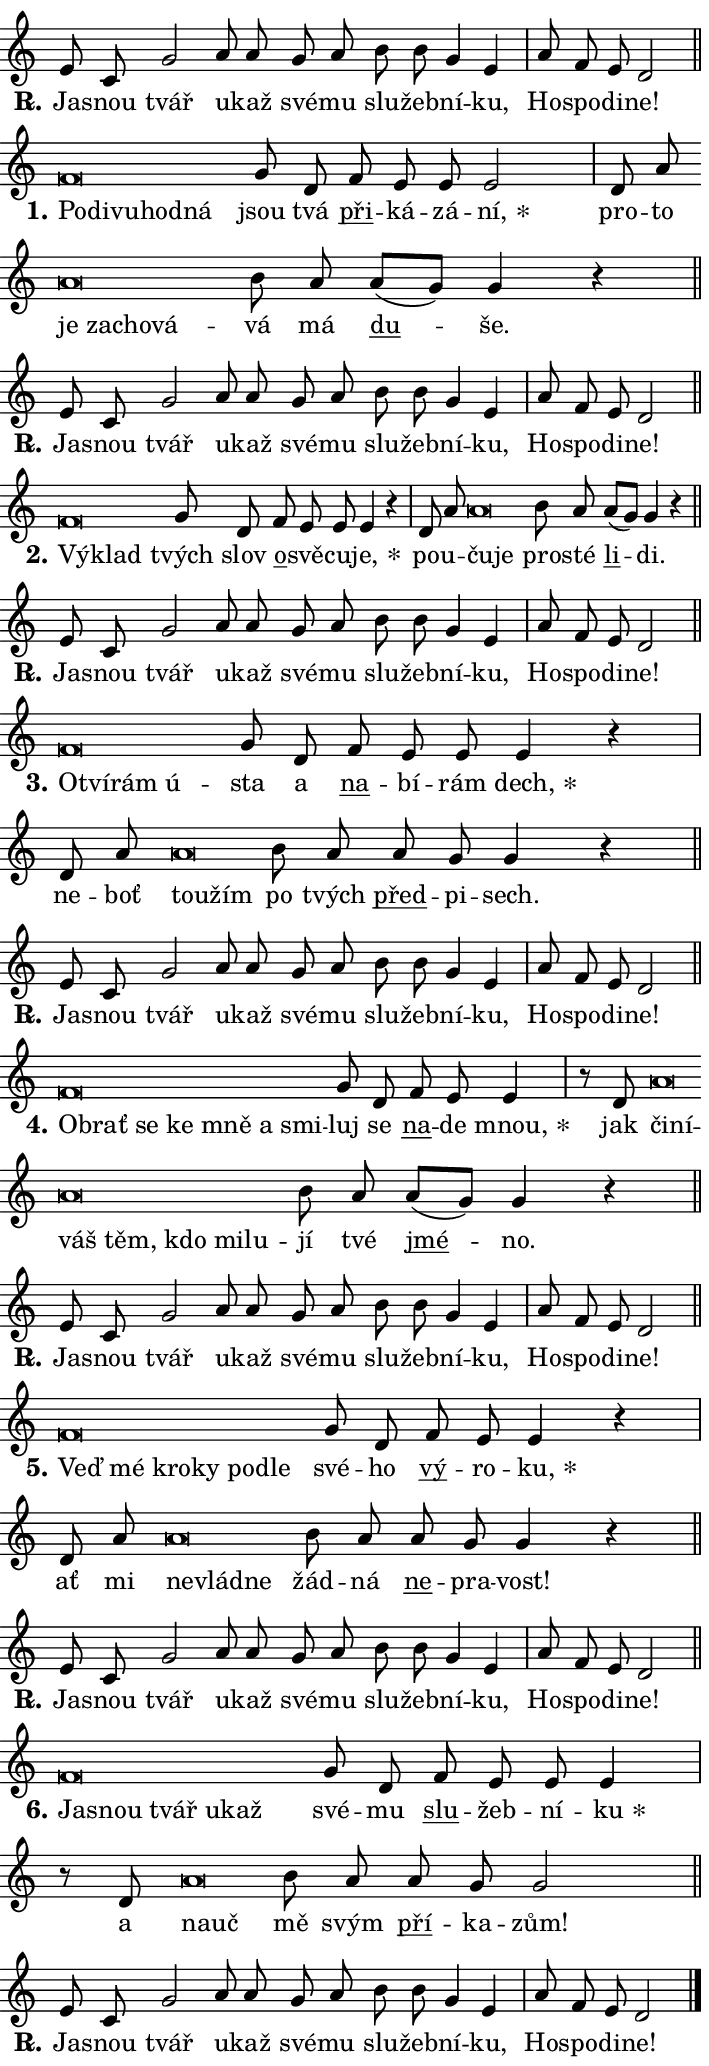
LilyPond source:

\version "2.24.0"
\header { tagline = "" }
\paper {
  indent = 0\cm
  top-margin = 0\cm
  right-margin = 0.13\cm % to fit lyric hyphens
  bottom-margin = 0\cm
  left-margin = 0\cm
  paper-width = 12\cm
  page-breaking = #ly:one-page-breaking
  system-system-spacing.basic-distance = #11
  score-system-spacing.basic-distance = #11
  ragged-last = ##f
}


%% Author: Thomas Morley
%% https://lists.gnu.org/archive/html/lilypond-user/2020-05/msg00002.html
#(define (line-position grob)
"Returns position of @var[grob} in current system:
   @code{'start}, if at first time-step
   @code{'end}, if at last time-step
   @code{'middle} otherwise
"
  (let* ((col (ly:item-get-column grob))
         (ln (ly:grob-object col 'left-neighbor))
         (rn (ly:grob-object col 'right-neighbor))
         (col-to-check-left (if (ly:grob? ln) ln col))
         (col-to-check-right (if (ly:grob? rn) rn col))
         (break-dir-left
           (and
             (ly:grob-property col-to-check-left 'non-musical #f)
             (ly:item-break-dir col-to-check-left)))
         (break-dir-right
           (and
             (ly:grob-property col-to-check-right 'non-musical #f)
             (ly:item-break-dir col-to-check-right))))
        (cond ((eqv? 1 break-dir-left) 'start)
              ((eqv? -1 break-dir-right) 'end)
              (else 'middle))))

#(define (tranparent-at-line-position vctor)
  (lambda (grob)
  "Relying on @code{line-position} select the relevant enry from @var{vctor}.
Used to determine transparency,"
    (case (line-position grob)
      ((end) (not (vector-ref vctor 0)))
      ((middle) (not (vector-ref vctor 1)))
      ((start) (not (vector-ref vctor 2))))))

noteHeadBreakVisibility =
#(define-music-function (break-visibility)(vector?)
"Makes @code{NoteHead}s transparent relying on @var{break-visibility}"
#{
  \override NoteHead.transparent =
    #(tranparent-at-line-position break-visibility)
#})

#(define delete-ledgers-for-transparent-note-heads
  (lambda (grob)
    "Reads whether a @code{NoteHead} is transparent.
If so this @code{NoteHead} is removed from @code{'note-heads} from
@var{grob}, which is supposed to be @code{LedgerLineSpanner}.
As a result ledgers are not printed for this @code{NoteHead}"
    (let* ((nhds-array (ly:grob-object grob 'note-heads))
           (nhds-list
             (if (ly:grob-array? nhds-array)
                 (ly:grob-array->list nhds-array)
                 '()))
           ;; Relies on the transparent-property being done before
           ;; Staff.LedgerLineSpanner.after-line-breaking is executed.
           ;; This is fragile ...
           (to-keep
             (remove
               (lambda (nhd)
                 (ly:grob-property nhd 'transparent #f))
               nhds-list)))
      ;; TODO find a better method to iterate over grob-arrays, similiar
      ;; to filter/remove etc for lists
      ;; For now rebuilt from scratch
      (set! (ly:grob-object grob 'note-heads)  '())
      (for-each
        (lambda (nhd)
          (ly:pointer-group-interface::add-grob grob 'note-heads nhd))
        to-keep))))

squashNotes = {
  \override NoteHead.X-extent = #'(-0.2 . 0.2)
  \override NoteHead.Y-extent = #'(-0.75 . 0)
  \override NoteHead.stencil =
    #(lambda (grob)
       (let ((pos (ly:grob-property grob 'staff-position)))
         (begin
           (if (< pos -7) (display "ERROR: Lower brevis then expected\n") (display ""))
           (if (<= pos -6) ly:text-interface::print ly:note-head::print))))
}
unSquashNotes = {
  \revert NoteHead.X-extent
  \revert NoteHead.Y-extent
  \revert NoteHead.stencil
}

hideNotes = \noteHeadBreakVisibility #begin-of-line-visible
unHideNotes = \noteHeadBreakVisibility #all-visible

% work-around for resetting accidentals
% https://lilypond.org/doc/v2.23/Documentation/notation/displaying-rhythms#unmetered-music
cadenzaMeasure = {
  \cadenzaOff
  \partial 1024 s1024
  \cadenzaOn
}

#(define-markup-command (accent layout props text) (markup?)
  "Underline accented syllable"
  (interpret-markup layout props
    #{\markup \override #'(offset . 4.3) \underline { #text }#}))

responsum = \markup \concat {
  "R" \hspace #-1.05 \path #0.1 #'((moveto 0 0.07) (lineto 0.9 0.8)) \hspace #0.05 "."
}

spaceSize = #0.6828661417322834 % exact space size for TeX Gyre Schola

\layout {
  \context {
    \Staff
    \remove "Time_signature_engraver"
    \override LedgerLineSpanner.after-line-breaking = #delete-ledgers-for-transparent-note-heads
  }
  \context {
    \Lyrics {
      \override LyricSpace.minimum-distance = \spaceSize
      \override LyricText.font-name = #"TeX Gyre Schola"
      \override LyricText.font-size = 1
      \override StanzaNumber.font-name = #"TeX Gyre Schola Bold"
      \override StanzaNumber.font-size = 1
    }
  }
  \context {
    \Score 
    \override NoteHead.text =
      #(lambda (grob) 
        (let ((pos (ly:grob-property grob 'staff-position)))
          #{\markup {
            \combine
              \halign #-0.55 \raise #(if (= pos -6) 0 0.5) \override #'(thickness . 2) \draw-line #'(3.2 . 0)
              \musicglyph "noteheads.sM1"
          }#}))
  }
}

% magnetic-lyrics.ily
%
%   written by
%     Jean Abou Samra <jean@abou-samra.fr>
%     Werner Lemberg <wl@gnu.org>
%
%   adapted by
%     Jiri Hon <jiri.hon@gmail.com>
%
% Version 2022-Apr-15

% https://www.mail-archive.com/lilypond-user@gnu.org/msg149350.html

#(define (Left_hyphen_pointer_engraver context)
   "Collect syllable-hyphen-syllable occurrences in lyrics and store
them in properties.  This engraver only looks to the left.  For
example, if the lyrics input is @code{foo -- bar}, it does the
following.

@itemize @bullet
@item
Set the @code{text} property of the @code{LyricHyphen} grob between
@q{foo} and @q{bar} to @code{foo}.

@item
Set the @code{left-hyphen} property of the @code{LyricText} grob with
text @q{foo} to the @code{LyricHyphen} grob between @q{foo} and
@q{bar}.
@end itemize

Use this auxiliary engraver in combination with the
@code{lyric-@/text::@/apply-@/magnetic-@/offset!} hook."
   (let ((hyphen #f)
         (text #f))
     (make-engraver
      (acknowledgers
       ((lyric-syllable-interface engraver grob source-engraver)
        (set! text grob)))
      (end-acknowledgers
       ((lyric-hyphen-interface engraver grob source-engraver)
        ;(when (not (grob::has-interface grob 'lyric-space-interface))
          (set! hyphen grob)));)
      ((stop-translation-timestep engraver)
       (when (and text hyphen)
         (ly:grob-set-object! text 'left-hyphen hyphen))
       (set! text #f)
       (set! hyphen #f)))))

#(define (lyric-text::apply-magnetic-offset! grob)
   "If the space between two syllables is less than the value in
property @code{LyricText@/.details@/.squash-threshold}, move the right
syllable to the left so that it gets concatenated with the left
syllable.

Use this function as a hook for
@code{LyricText@/.after-@/line-@/breaking} if the
@code{Left_@/hyphen_@/pointer_@/engraver} is active."
   (let ((hyphen (ly:grob-object grob 'left-hyphen #f)))
     (when hyphen
       (let ((left-text (ly:spanner-bound hyphen LEFT)))
         (when (grob::has-interface left-text 'lyric-syllable-interface)
           (let* ((common (ly:grob-common-refpoint grob left-text X))
                  (this-x-ext (ly:grob-extent grob common X))
                  (left-x-ext
                   (begin
                     ;; Trigger magnetism for left-text.
                     (ly:grob-property left-text 'after-line-breaking)
                     (ly:grob-extent left-text common X)))
                  ;; `delta` is the gap width between two syllables.
                  (delta (- (interval-start this-x-ext)
                            (interval-end left-x-ext)))
                  (details (ly:grob-property grob 'details))
                  (threshold (assoc-get 'squash-threshold details 0.2)))
             (when (< delta threshold)
               (let* (;; We have to manipulate the input text so that
                      ;; ligatures crossing syllable boundaries are not
                      ;; disabled.  For languages based on the Latin
                      ;; script this is essentially a beautification.
                      ;; However, for non-Western scripts it can be a
                      ;; necessity.
                      (lt (ly:grob-property left-text 'text))
                      (rt (ly:grob-property grob 'text))
                      (is-space (grob::has-interface hyphen 'lyric-space-interface))
                      (space (if is-space " " ""))
                      (extra-delta (if is-space spaceSize 0))
                      ;; Append new syllable.
                      (ltrt-space (if (and (string? lt) (string? rt))
                                (string-append lt space rt)
                                (make-concat-markup (list lt space rt))))
                      ;; Right-align `ltrt` to the right side.
                      (ltrt-space-markup (grob-interpret-markup
                               grob
                               (make-translate-markup
                                (cons (interval-length this-x-ext) 0)
                                (make-right-align-markup ltrt-space)))))
                 (begin
                   ;; Don't print `left-text`.
                   (ly:grob-set-property! left-text 'stencil #f)
                   ;; Set text and stencil (which holds all collected
                   ;; syllables so far) and shift it to the left.
                   (ly:grob-set-property! grob 'text ltrt-space)
                   (ly:grob-set-property! grob 'stencil ltrt-space-markup)
                   (ly:grob-translate-axis! grob (- (- delta extra-delta)) X))))))))))


#(define (lyric-hyphen::displace-bounds-first grob)
   ;; Make very sure this callback isn't triggered too early.
   (let ((left (ly:spanner-bound grob LEFT))
         (right (ly:spanner-bound grob RIGHT)))
     (ly:grob-property left 'after-line-breaking)
     (ly:grob-property right 'after-line-breaking)
     (ly:lyric-hyphen::print grob)))

squashThreshold = #0.4

\layout {
  \context {
    \Lyrics
    \consists #Left_hyphen_pointer_engraver
    \override LyricText.after-line-breaking =
      #lyric-text::apply-magnetic-offset!
    \override LyricHyphen.stencil = #lyric-hyphen::displace-bounds-first
    \override LyricText.details.squash-threshold = \squashThreshold
    \override LyricHyphen.minimum-distance = 0
    \override LyricHyphen.minimum-length = \squashThreshold
  }
}

squashText = \override LyricText.details.squash-threshold = 9999
unSquashText = \override LyricText.details.squash-threshold = \squashThreshold

leftText = \override LyricText.self-alignment-X = #LEFT
unLeftText = \revert LyricText.self-alignment-X

starOffset = #(lambda (grob) 
                (let ((x_offset (ly:self-alignment-interface::aligned-on-x-parent grob)))
                  (if (= x_offset 0) 0 (+ x_offset 1.2))))

star = #(define-music-function (syllable)(string?)
"Append star separator at the end of a syllable"
#{
  \once \override LyricText.X-offset = #starOffset
  \lyricmode { \markup {
    #syllable
    \override #'((font-name . "TeX Gyre Schola Bold")) \hspace #0.2 \lower #0.65 \larger "*"
  } }
#})

starAccent = #(define-music-function (syllable)(string?)
"Append star separator at the end of a syllable and make accent"
#{
  \once \override LyricText.X-offset = #starOffset
  \lyricmode { \markup {
    \accent #syllable
    \override #'((font-name . "TeX Gyre Schola Bold")) \hspace #0.2 \lower #0.65 \larger "*"
  } }
#})

breath = #(define-music-function (syllable)(string?)
"Append breathing indicator at the end of a syllable"
#{
  \lyricmode { \markup { #syllable "+" } }
#})

optionalBreath = #(define-music-function (syllable)(string?)
"Append optional breathing indicator at the end of a syllable"
#{
  \lyricmode { \markup { #syllable "(+)" } }
#})


\score {
    <<
        \new Voice = "melody" { \cadenzaOn \key c \major \relative { e'8 c g'2 a8 a \bar "" g a \bar "" b b \bar "" g4 e \cadenzaMeasure \bar "|" a8 f e d2 \cadenzaMeasure \bar "||" \break } }
        \new Lyrics \lyricsto "melody" { \lyricmode { \set stanza = \responsum
Ja -- snou tvář u -- kaž své -- mu slu -- žeb -- ní -- ku, Ho -- spo -- di -- ne! } }
    >>
    \layout {}
}

\score {
    <<
        \new Voice = "melody" { \cadenzaOn \key c \major \relative { \squashNotes f'\breve*1/16 \hideNotes \breve*1/16 \bar "" \breve*1/16 \bar "" \breve*1/16 \breve*1/16 \bar "" \unHideNotes \unSquashNotes g8 d \bar "" f e e e2 \cadenzaMeasure \bar "|" d8 a' \bar "" \squashNotes a\breve*1/16 \hideNotes \breve*1/16 \bar "" \breve*1/16 \breve*1/16 \bar "" \unHideNotes \unSquashNotes b8 a \bar "" a[( g)] g4 r \cadenzaMeasure \bar "||" \break } }
        \new Lyrics \lyricsto "melody" { \lyricmode { \set stanza = "1."
\leftText Po -- \squashText di -- vu -- hod -- ná \unLeftText \unSquashText jsou tvá \markup \accent při -- ká -- zá -- \star ní, pro -- to \leftText je \squashText za -- cho -- vá -- \unLeftText \unSquashText vá má \markup \accent du -- še. } }
    >>
    \layout {}
}

\score {
    <<
        \new Voice = "melody" { \cadenzaOn \key c \major \relative { e'8 c g'2 a8 a \bar "" g a \bar "" b b \bar "" g4 e \cadenzaMeasure \bar "|" a8 f e d2 \cadenzaMeasure \bar "||" \break } }
        \new Lyrics \lyricsto "melody" { \lyricmode { \set stanza = \responsum
Ja -- snou tvář u -- kaž své -- mu slu -- žeb -- ní -- ku, Ho -- spo -- di -- ne! } }
    >>
    \layout {}
}

\score {
    <<
        \new Voice = "melody" { \cadenzaOn \key c \major \relative { \squashNotes f'\breve*1/16 \hideNotes \breve*1/16 \bar "" \unHideNotes \unSquashNotes g8 d \bar "" f e e e4 r \cadenzaMeasure \bar "|" d8 a' \bar "" \squashNotes a\breve*1/16 \hideNotes \breve*1/16 \bar "" \unHideNotes \unSquashNotes b8 a \bar "" a[( g)] g4 r \cadenzaMeasure \bar "||" \break } }
        \new Lyrics \lyricsto "melody" { \lyricmode { \set stanza = "2."
\leftText Vý -- \squashText klad \unLeftText \unSquashText tvých slov \markup \accent o -- svě -- cu -- \star je, po -- u -- \leftText ču -- \squashText je \unLeftText \unSquashText pro -- sté \markup \accent li -- di. } }
    >>
    \layout {}
}

\score {
    <<
        \new Voice = "melody" { \cadenzaOn \key c \major \relative { e'8 c g'2 a8 a \bar "" g a \bar "" b b \bar "" g4 e \cadenzaMeasure \bar "|" a8 f e d2 \cadenzaMeasure \bar "||" \break } }
        \new Lyrics \lyricsto "melody" { \lyricmode { \set stanza = \responsum
Ja -- snou tvář u -- kaž své -- mu slu -- žeb -- ní -- ku, Ho -- spo -- di -- ne! } }
    >>
    \layout {}
}

\score {
    <<
        \new Voice = "melody" { \cadenzaOn \key c \major \relative { \squashNotes f'\breve*1/16 \hideNotes \breve*1/16 \bar "" \breve*1/16 \breve*1/16 \bar "" \unHideNotes \unSquashNotes g8 d \bar "" f e e e4 r \cadenzaMeasure \bar "|" d8 a' \bar "" \squashNotes a\breve*1/16 \hideNotes \breve*1/16 \bar "" \unHideNotes \unSquashNotes b8 a \bar "" a g g4 r \cadenzaMeasure \bar "||" \break } }
        \new Lyrics \lyricsto "melody" { \lyricmode { \set stanza = "3."
\leftText O -- \squashText tví -- rám ú -- \unLeftText \unSquashText sta a \markup \accent na -- bí -- rám \star dech, ne -- boť \leftText tou -- \squashText žím \unLeftText \unSquashText po tvých \markup \accent před -- pi -- sech. } }
    >>
    \layout {}
}

\score {
    <<
        \new Voice = "melody" { \cadenzaOn \key c \major \relative { e'8 c g'2 a8 a \bar "" g a \bar "" b b \bar "" g4 e \cadenzaMeasure \bar "|" a8 f e d2 \cadenzaMeasure \bar "||" \break } }
        \new Lyrics \lyricsto "melody" { \lyricmode { \set stanza = \responsum
Ja -- snou tvář u -- kaž své -- mu slu -- žeb -- ní -- ku, Ho -- spo -- di -- ne! } }
    >>
    \layout {}
}

\score {
    <<
        \new Voice = "melody" { \cadenzaOn \key c \major \relative { \squashNotes f'\breve*1/16 \hideNotes \breve*1/16 \bar "" \breve*1/16 \bar "" \breve*1/16 \bar "" \breve*1/16 \bar "" \breve*1/16 \breve*1/16 \bar "" \unHideNotes \unSquashNotes g8 d \bar "" f e e4 \cadenzaMeasure \bar "|" r8 d8 \squashNotes a'\breve*1/16 \hideNotes \breve*1/16 \bar "" \breve*1/16 \bar "" \breve*1/16 \bar "" \breve*1/16 \bar "" \breve*1/16 \breve*1/16 \bar "" \unHideNotes \unSquashNotes b8 a \bar "" a[( g)] g4 r \cadenzaMeasure \bar "||" \break } }
        \new Lyrics \lyricsto "melody" { \lyricmode { \set stanza = "4."
\leftText Ob -- \squashText rať se ke mně a smi -- \unLeftText \unSquashText luj se \markup \accent na -- de \star mnou, jak \leftText či -- \squashText ní -- váš těm, kdo mi -- lu -- \unLeftText \unSquashText jí tvé \markup \accent jmé -- no. } }
    >>
    \layout {}
}

\score {
    <<
        \new Voice = "melody" { \cadenzaOn \key c \major \relative { e'8 c g'2 a8 a \bar "" g a \bar "" b b \bar "" g4 e \cadenzaMeasure \bar "|" a8 f e d2 \cadenzaMeasure \bar "||" \break } }
        \new Lyrics \lyricsto "melody" { \lyricmode { \set stanza = \responsum
Ja -- snou tvář u -- kaž své -- mu slu -- žeb -- ní -- ku, Ho -- spo -- di -- ne! } }
    >>
    \layout {}
}

\score {
    <<
        \new Voice = "melody" { \cadenzaOn \key c \major \relative { \squashNotes f'\breve*1/16 \hideNotes \breve*1/16 \bar "" \breve*1/16 \bar "" \breve*1/16 \bar "" \breve*1/16 \breve*1/16 \bar "" \unHideNotes \unSquashNotes g8 d \bar "" f e e4 r \cadenzaMeasure \bar "|" d8 a' \bar "" \squashNotes a\breve*1/16 \hideNotes \breve*1/16 \breve*1/16 \bar "" \unHideNotes \unSquashNotes b8 a \bar "" a g g4 r \cadenzaMeasure \bar "||" \break } }
        \new Lyrics \lyricsto "melody" { \lyricmode { \set stanza = "5."
\leftText Veď \squashText mé kro -- ky po -- dle \unLeftText \unSquashText své -- ho \markup \accent vý -- ro -- \star ku, ať mi \leftText ne -- \squashText vlád -- ne \unLeftText \unSquashText žád -- ná \markup \accent ne -- pra -- vost! } }
    >>
    \layout {}
}

\score {
    <<
        \new Voice = "melody" { \cadenzaOn \key c \major \relative { e'8 c g'2 a8 a \bar "" g a \bar "" b b \bar "" g4 e \cadenzaMeasure \bar "|" a8 f e d2 \cadenzaMeasure \bar "||" \break } }
        \new Lyrics \lyricsto "melody" { \lyricmode { \set stanza = \responsum
Ja -- snou tvář u -- kaž své -- mu slu -- žeb -- ní -- ku, Ho -- spo -- di -- ne! } }
    >>
    \layout {}
}

\score {
    <<
        \new Voice = "melody" { \cadenzaOn \key c \major \relative { \squashNotes f'\breve*1/16 \hideNotes \breve*1/16 \bar "" \breve*1/16 \bar "" \breve*1/16 \breve*1/16 \bar "" \unHideNotes \unSquashNotes g8 d \bar "" f e e e4 \cadenzaMeasure \bar "|" r8 d8 \squashNotes a'\breve*1/16 \hideNotes \breve*1/16 \bar "" \unHideNotes \unSquashNotes b8 a \bar "" a g g2 \cadenzaMeasure \bar "||" \break } }
        \new Lyrics \lyricsto "melody" { \lyricmode { \set stanza = "6."
\leftText Ja -- \squashText snou tvář u -- kaž \unLeftText \unSquashText své -- mu \markup \accent slu -- žeb -- ní -- \star ku a \leftText na -- \squashText uč \unLeftText \unSquashText mě svým \markup \accent pří -- ka -- zům! } }
    >>
    \layout {}
}

\score {
    <<
        \new Voice = "melody" { \cadenzaOn \key c \major \relative { e'8 c g'2 a8 a \bar "" g a \bar "" b b \bar "" g4 e \cadenzaMeasure \bar "|" a8 f e d2 \cadenzaMeasure \bar "||" \break } \bar "|." }
        \new Lyrics \lyricsto "melody" { \lyricmode { \set stanza = \responsum
Ja -- snou tvář u -- kaž své -- mu slu -- žeb -- ní -- ku, Ho -- spo -- di -- ne! } }
    >>
    \layout {}
}
